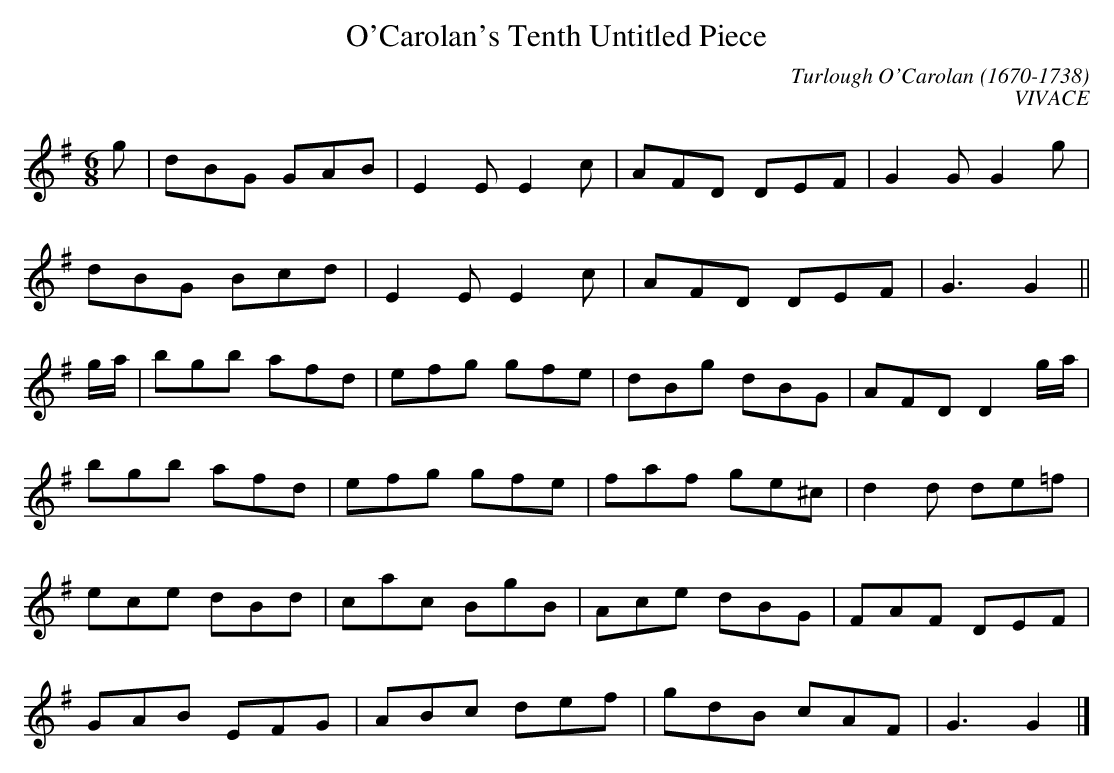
X:1occ
T:O'Carolan's Tenth Untitled Piece
C:Turlough O'Carolan (1670-1738)
C:VIVACE
M:6/8
L:1/8
K:G
g|dBG GAB|E2E E2c|AFD DEF|G2G G2g|
dBG Bcd|E2E E2c|AFD DEF|G3G2||
g/2a/2|bgb afd|efg gfe|dBg dBG|AFD D2g/2a/2|
bgb afd|efg gfe|faf ge^c|d2d de=f|
ece dBd|cac BgB|Ace dBG|FAF DEF|
GAB EFG|ABc def|gdB cAF|G3G2|]
